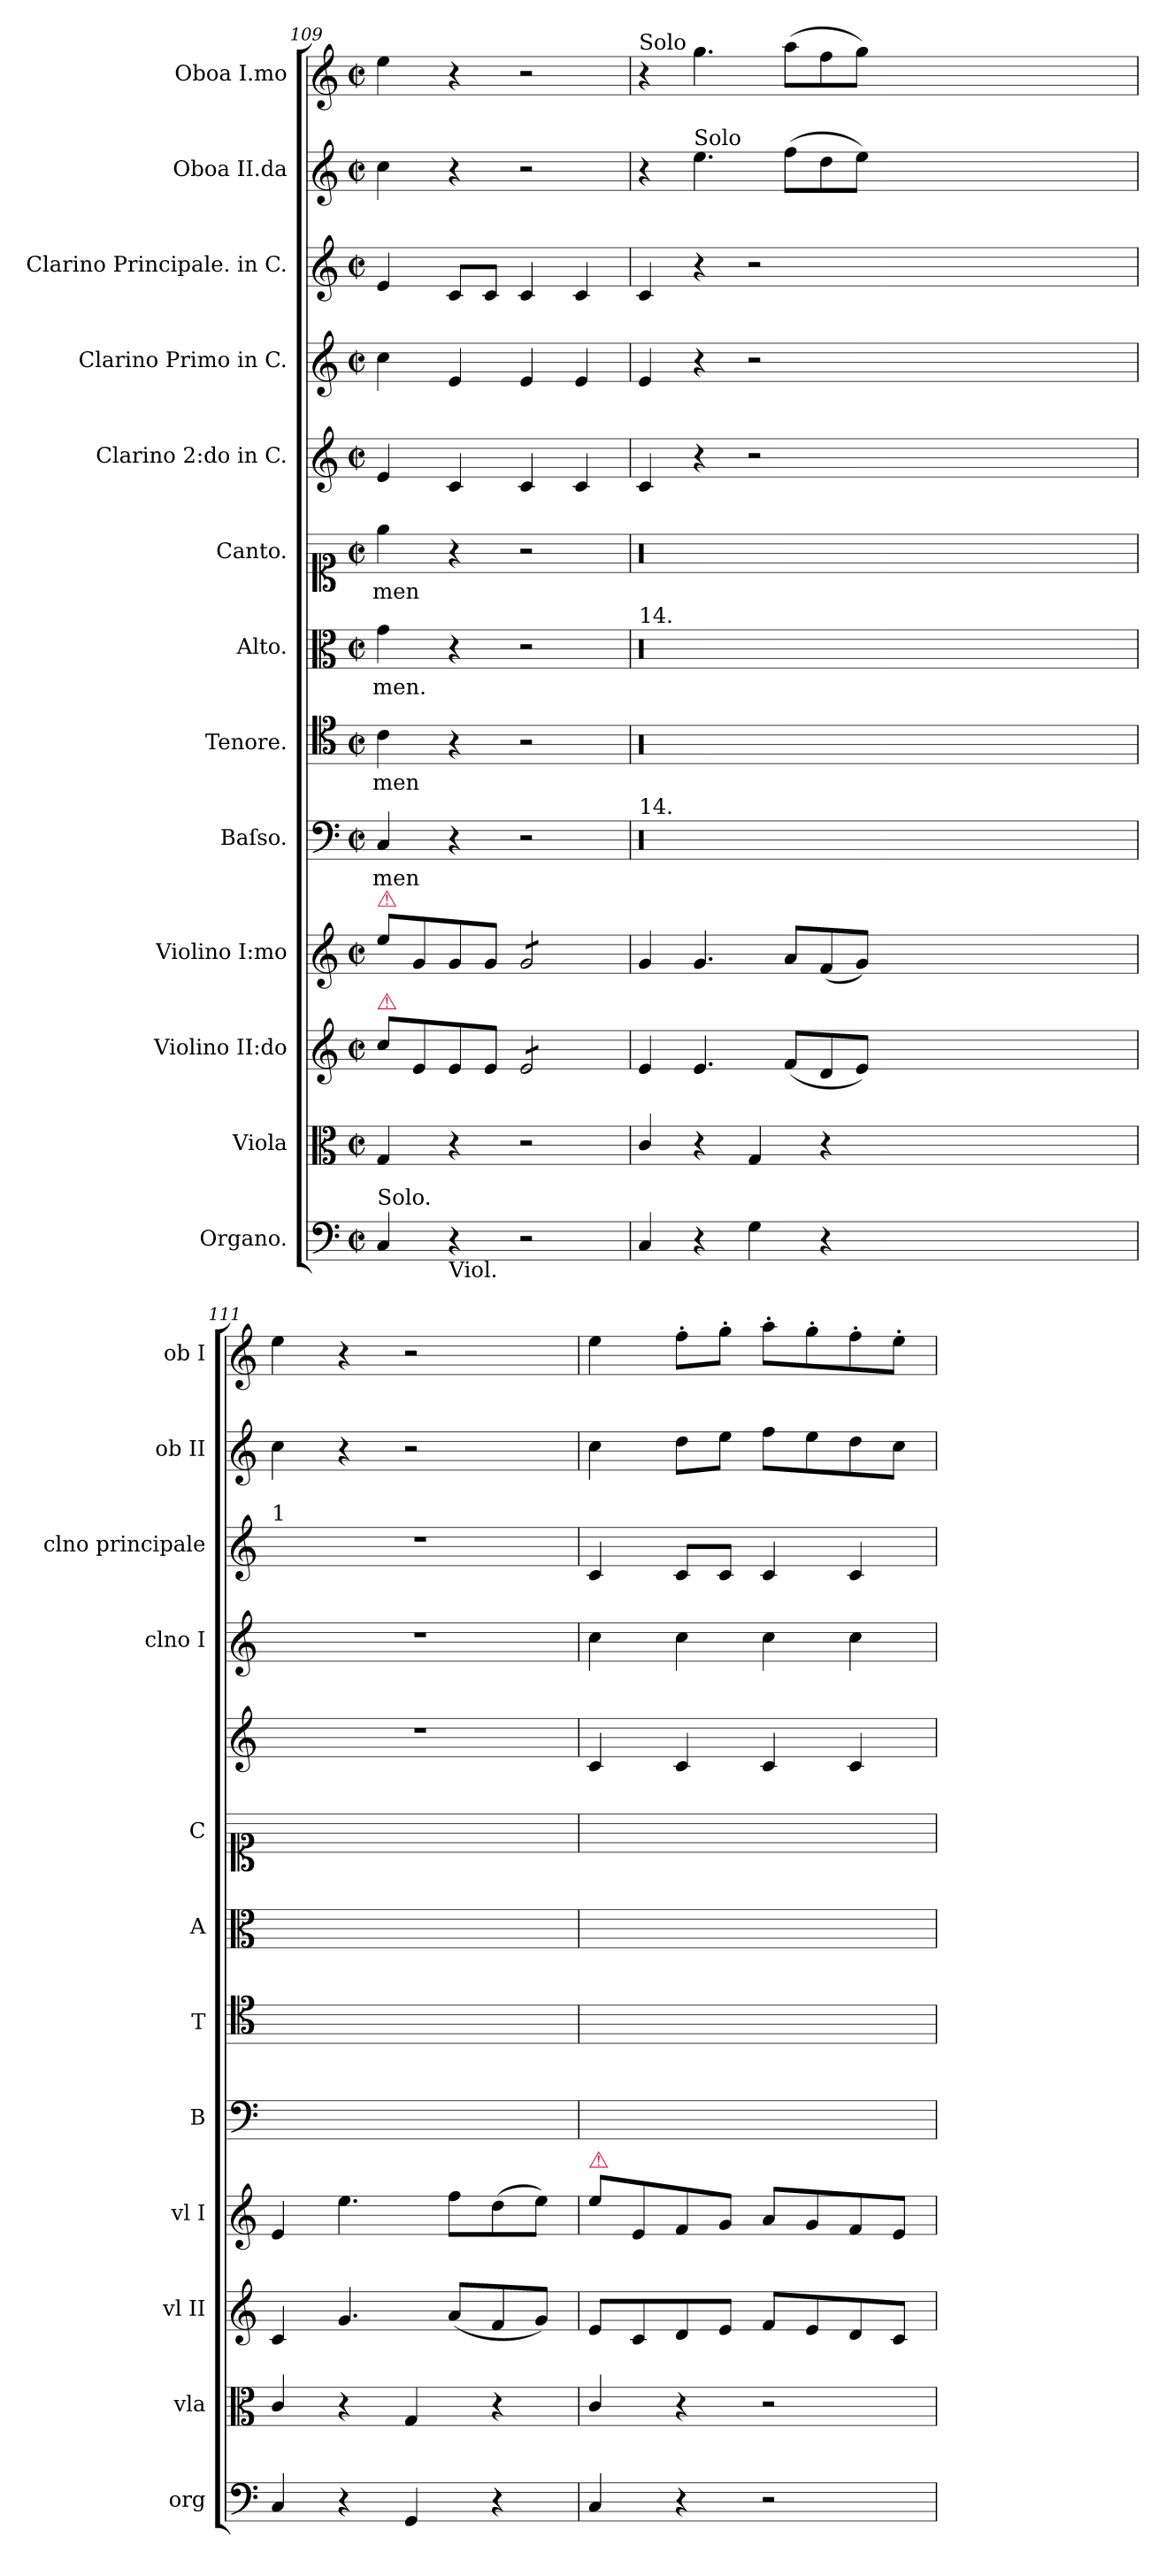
**kern	**kern	**dynam	**kern	**dynam	**kern	**dynam	**kern	**text	**kern	**text	**kern	**text	**kern	**text	**kern	**dynam	**kern	**dynam	**kern	**dynam	**kern	**kern
*part13	*part12	*part12	*part11	*part11	*part10	*part10	*part9	*part9	*part8	*part8	*part7	*part7	*part6	*part6	*part5	*part5	*part4	*part4	*part3	*part3	*part2	*part1
*staff13	*staff12	*staff12	*staff11	*staff11	*staff10	*staff10	*staff9	*staff9	*staff8	*staff8	*staff7	*staff7	*staff6	*staff6	*staff5	*staff5	*staff4	*staff4	*staff3	*staff3	*staff2	*staff1
*I"Organo.	*I"Viola	*	*I"Violino II:do	*	*I"Violino I:mo	*	*I"Baſso.	*	*I"Tenore.	*	*I"Alto.	*	*I"Canto.	*	*I"Clarino 2:do in C.	*	*I"Clarino Primo in C.	*	*I"Clarino Principale. in C.	*	*I"Oboa II.da	*I"Oboa I.mo
*I'org	*I'vla	*	*I'vl II	*	*I'vl I	*	*I'B	*	*I'T	*	*I'A	*	*I'C	*	*	*	*I'clno I	*	*I'clno principale	*	*I'ob II	*I'ob I
*clefF4	*clefC3	*	*clefG2	*	*clefG2	*	*clefF4	*	*clefC4	*	*clefC3	*	*clefC1	*	*clefG2	*	*clefG2	*	*clefG2	*	*clefG2	*clefG2
*k[]	*k[]	*	*k[]	*	*k[]	*	*k[]	*	*k[]	*	*k[]	*	*k[]	*	*k[]	*	*k[]	*	*k[]	*	*k[]	*k[]
*M2/2	*M2/2	*	*M2/2	*	*M2/2	*	*M2/2	*	*M2/2	*	*M2/2	*	*M2/2	*	*M2/2	*	*M2/2	*	*M2/2	*	*M2/2	*M2/2
*met(c|)	*met(c|)	*	*met(c|)	*	*met(c|)	*	*met(c|)	*	*met(c|)	*	*met(c|)	*	*met(c|)	*	*met(c|)	*	*met(c|)	*	*met(c|)	*	*met(c|)	*met(c|)
=109	=109	=109	=109	=109	=109	=109	=109	=109	=109	=109	=109	=109	=109	=109	=109	=109	=109	=109	=109	=109	=109	=109
!	!	!	!	!	!LO:TX:a:color=crimson:t=⚠	!	!	!	!	!	!	!	!	!	!	!	!	!	!	!	!	!
!	!	!	!LO:TX:a:color=crimson:t=⚠	!	!	!	!	!	!	!	!	!	!	!	!	!	!	!	!	!	!	!
!LO:TX:a:t=Solo.	!	!	!	!	!	!	!	!	!	!	!	!	!	!	!	!	!	!	!	!	!	!
!	!	!	!	!LO:DY:a	!	!LO:DY:a	!	!LO:LY:i	!	!	!	!	!	!	!	!	!	!	!	!	!	!
4C/	4G/	.	8cc\L	po&colon;	8ee\L	po&colon;	4C/	-men	4c\	-men	4g\	-men.	4ee\	-men	4e/	.	4cc\	.	4e/	.	4cc\	4ee\
.	.	.	8e/	.	8g/	.	.	.	.	.	.	.	.	.	.	.	.	.	.	.	.	.
!LO:TX:b:t=Viol.	!	!	!	!	!	!	!	!	!	!	!	!	!	!	!	!	!	!	!	!	!	!
!	!	!	!	!	!	!	!	!	!	!	!	!	!	!	!	!LO:DY:a	!	!LO:DY:a	!	!	!	!
4r	4r	.	8e/	.	8g/	.	4r	.	4r	.	4r	.	4r	.	4c/	po.	4e/	po	8c/L	.	4r	4r
.	.	.	8e/J	.	8g/J	.	.	.	.	.	.	.	.	.	.	.	.	.	8c/J	.	.	.
*	*	*	*tremolo	*	*	*	*	*	*	*	*	*	*	*	*	*	*	*	*	*	*	*
*	*	*	*	*	*tremolo	*	*	*	*	*	*	*	*	*	*	*	*	*	*	*	*	*
2r	2r	.	8e/L	.	8g/L	.	2r	.	2r	.	2r	.	2r	.	4c/	.	4e/	.	4c/	.	2r	2r
.	.	.	8e/	.	8g/	.	.	.	.	.	.	.	.	.	.	.	.	.	.	.	.	.
.	.	.	8e/	.	8g/	.	.	.	.	.	.	.	.	.	4c/	.	4e/	.	4c/	.	.	.
.	.	.	8e/J	.	8g/J	.	.	.	.	.	.	.	.	.	.	.	.	.	.	.	.	.
*	*	*	*	*	*Xtremolo	*	*	*	*	*	*	*	*	*	*	*	*	*	*	*	*	*
*	*	*	*Xtremolo	*	*	*	*	*	*	*	*	*	*	*	*	*	*	*	*	*	*	*
=110	=110	=110	=110	=110	=110	=110	=110	=110	=110	=110	=110	=110	=110	=110	=110	=110	=110	=110	=110	=110	=110	=110
!	!	!	!	!	!	!	!	!	!	!	!	!	!	!	!	!	!	!	!	!	!	!LO:TX:a:t=Solo
!	!	!	!	!	!	!	!	!	!	!	!LO:TX:a:t=14.	!	!	!	!	!	!	!	!	!	!	!
!	!	!	!	!	!	!	!LO:TX:a:t=14.	!	!	!	!	!	!	!	!	!	!	!	!	!	!	!
!	!	!LO:DY:b	!	!	!	!	!	!	!	!	!	!	!	!	!	!	!	!	!	!	!	!
4C/	4c/	p&colon;	4e/	.	4g/	.	00r	.	00r	.	00r	.	00r	.	4c/	.	4e/	.	4c/	.	4r	4r
!	!	!	!	!	!	!	!	!	!	!	!	!	!	!	!	!	!	!	!	!	!LO:TX:a:t=Solo	!
4r	4r	.	4.e/	.	4.g/	.	.	.	.	.	.	.	.	.	4r	.	4r	.	4r	.	4.ee\	4.gg\
4G\	4G/	.	.	.	.	.	.	.	.	.	.	.	.	.	2r	.	2r	.	2r	.	.	.
.	.	.	(8f/L	.	8a/L	.	.	.	.	.	.	.	.	.	.	.	.	.	.	.	(8ff\L	(8aa\L
4r	4r	.	8d/	.	(8f/	.	.	.	.	.	.	.	.	.	.	.	.	.	.	.	8dd\	8ff\
.	.	.	8e/J)	.	8g/J)	.	.	.	.	.	.	.	.	.	.	.	.	.	.	.	8ee\J)	8gg\J)
0.ryy	0.ryy	.	0.ryy	.	0.ryy	.	.	.	.	.	.	.	.	.	0.ryy	.	0.ryy	.	0.ryy	.	0.ryy	0.ryy
=111	=111	=111	=111	=111	=111	=111	=111	=111	=111	=111	=111	=111	=111	=111	=111	=111	=111	=111	=111	=111	=111	=111
!	!	!	!	!	!	!	!	!	!	!	!	!	!	!	!	!	!	!	!LO:TX:a:t=1	!	!	!
4C/	4c/	.	4c/	.	4e/	.	1ryy	.	1ryy	.	1ryy	.	1ryy	.	1r	.	1r	.	1r	.	4cc\	4ee\
4r	4r	.	4.g/	.	4.ee\	.	.	.	.	.	.	.	.	.	.	.	.	.	.	.	4r	4r
4GG/	4G/	.	.	.	.	.	.	.	.	.	.	.	.	.	.	.	.	.	.	.	2r	2r
.	.	.	(8a/L	.	8ff\L	.	.	.	.	.	.	.	.	.	.	.	.	.	.	.	.	.
4r	4r	.	8f/	.	(8dd\	.	.	.	.	.	.	.	.	.	.	.	.	.	.	.	.	.
.	.	.	8g/J)	.	8ee\J)	.	.	.	.	.	.	.	.	.	.	.	.	.	.	.	.	.
=112	=112	=112	=112	=112	=112	=112	=112	=112	=112	=112	=112	=112	=112	=112	=112	=112	=112	=112	=112	=112	=112	=112
!	!	!	!	!	!LO:TX:a:color=crimson:t=⚠	!	!	!	!	!	!	!	!	!	!	!	!	!	!	!	!	!
!	!	!	!	!	!	!	!	!	!	!	!	!	!	!	!	!LO:DY:a	!	!	!	!LO:DY:b	!	!
4C/	4c/	.	8e/L	.	8ee\L	.	1ryy	.	1ryy	.	1ryy	.	1ryy	.	4c/	po.	4cc\	.	4c/	p&colon;	4cc\	4ee\
.	.	.	8c/	.	8e/	.	.	.	.	.	.	.	.	.	.	.	.	.	.	.	.	.
4r	4r	.	8d/	.	8f/	.	.	.	.	.	.	.	.	.	4c/	.	4cc\	.	8c/L	.	8dd\L	8ff'\L
.	.	.	8e/J	.	8g/J	.	.	.	.	.	.	.	.	.	.	.	.	.	8c/J	.	8ee\J	8gg'\J
2r	2r	.	8f/L	.	8a/L	.	.	.	.	.	.	.	.	.	4c/	.	4cc\	.	4c/	.	8ff\L	8aa'\L
.	.	.	8e/	.	8g/	.	.	.	.	.	.	.	.	.	.	.	.	.	.	.	8ee\	8gg'\
.	.	.	8d/	.	8f/	.	.	.	.	.	.	.	.	.	4c/	.	4cc\	.	4c/	.	8dd\	8ff'\
.	.	.	8c/J	.	8e/J	.	.	.	.	.	.	.	.	.	.	.	.	.	.	.	8cc\J	8ee'\J
=	=	=	=	=	=	=	=	=	=	=	=	=	=	=	=	=	=	=	=	=	=	=
*-	*-	*-	*-	*-	*-	*-	*-	*-	*-	*-	*-	*-	*-	*-	*-	*-	*-	*-	*-	*-	*-	*-
